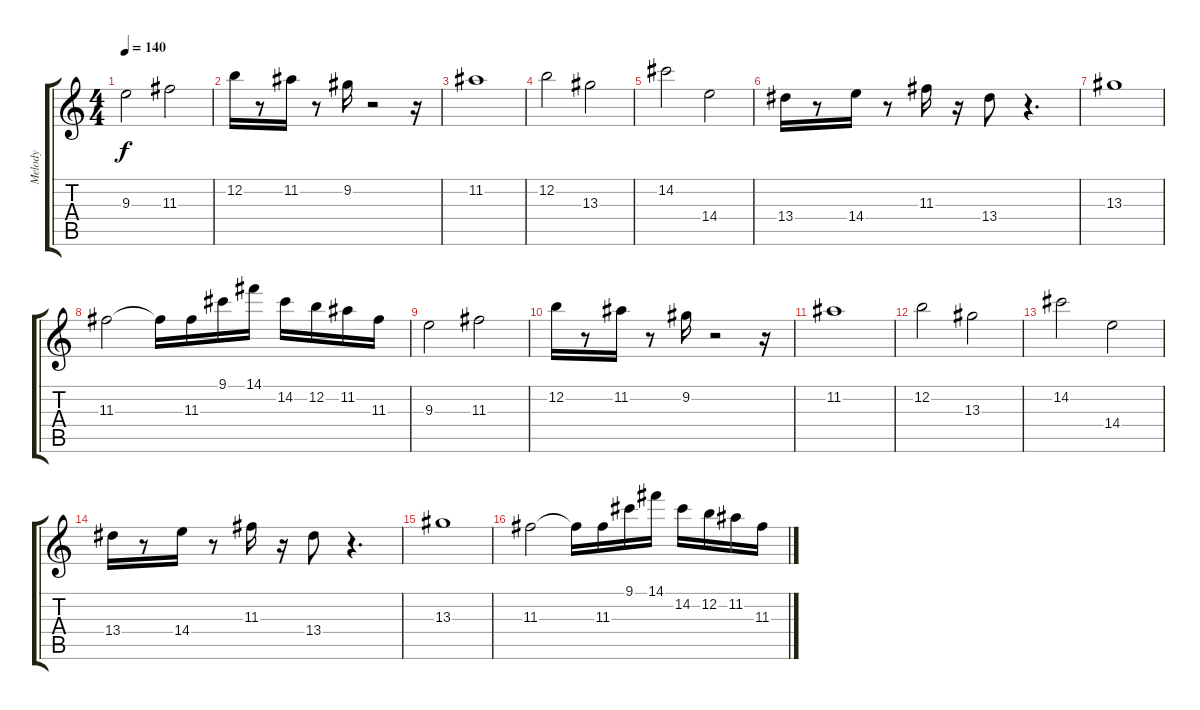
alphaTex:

\track ("Melody" "Melody") {instrument contrabass}
\staff {score tabs}
\tuning (E4 B3 G3 D3 A2 E2) {hide}
\ts (4 4)
\tempo 140
\clef g2
\ks c
9.3.2{dy f} 11.3.2 |
12.2.16 r.8 11.2.16 r.8 9.2.16 r.2 r.16 |
11.2.1 |
12.2.2 13.3.2 |
14.2.2 14.4.2 |
13.4.16 r.8 14.4.16 r.8 11.3.16 r.16 13.4.8 r.4{d} |
13.3.1 |
11.3.2 11.3{t}.16 11.3.16 9.1.16 14.1.16 14.2.16 12.2.16 11.2.16 11.3.16 |
9.3.2 11.3.2 |
12.2.16 r.8 11.2.16 r.8 9.2.16 r.2 r.16 |
11.2.1 |
12.2.2 13.3.2 |
14.2.2 14.4.2 |
13.4.16 r.8 14.4.16 r.8 11.3.16 r.16 13.4.8 r.4{d} |
13.3.1 |
11.3.2 11.3{t}.16 11.3.16 9.1.16 14.1.16 14.2.16 12.2.16 11.2.16 11.3.16
